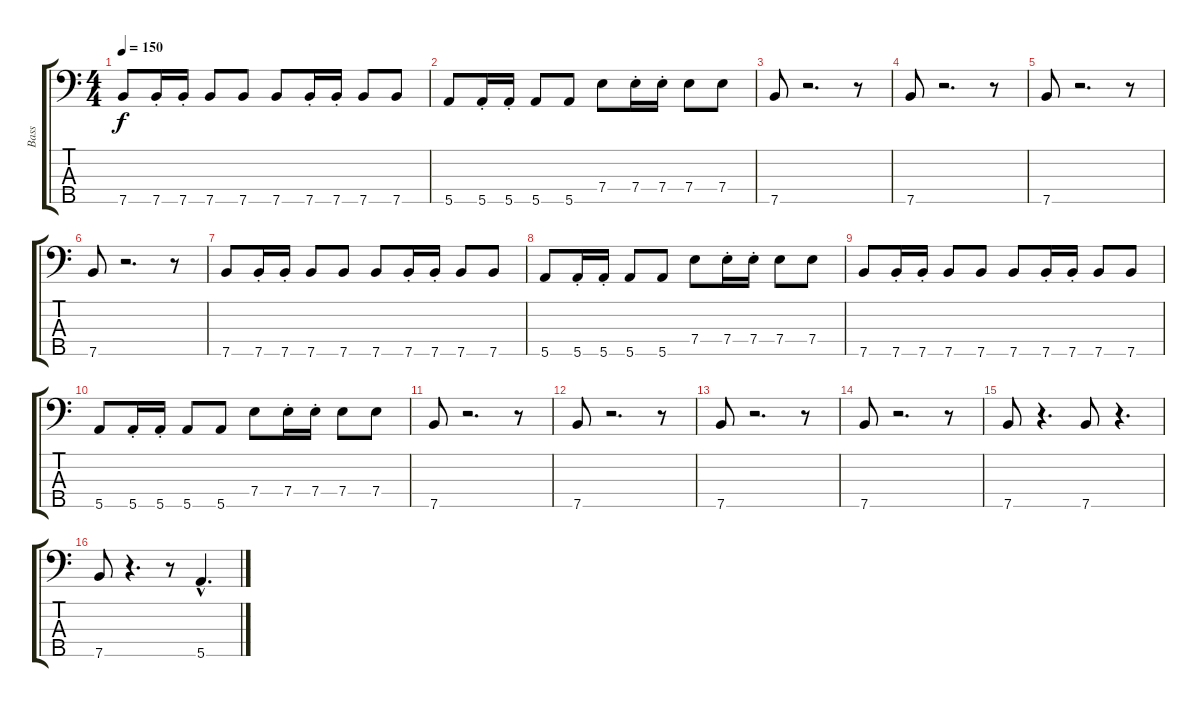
\track ("Bass" "Bass") {instrument electricbassfinger}
\staff {score tabs}
\tuning (C3 G2 D2 A1 E1) {hide}
\ts (4 4)
\tempo 150
\clef f4
\ks c
7.5.8{dy f} 7.5{st}.16 7.5{st}.16 7.5.8 7.5.8 7.5.8 7.5{st}.16 7.5{st}.16 7.5.8 7.5.8 |
5.5.8 5.5{st}.16 5.5{st}.16 5.5.8 5.5.8 7.4.8 7.4{st}.16 7.4{st}.16 7.4.8 7.4.8 |
7.5.8 r.2{d} r.8 |
7.5.8 r.2{d} r.8 |
7.5.8 r.2{d} r.8 |
7.5.8 r.2{d} r.8 |
7.5.8 7.5{st}.16 7.5{st}.16 7.5.8 7.5.8 7.5.8 7.5{st}.16 7.5{st}.16 7.5.8 7.5.8 |
5.5.8 5.5{st}.16 5.5{st}.16 5.5.8 5.5.8 7.4.8 7.4{st}.16 7.4{st}.16 7.4.8 7.4.8 |
7.5.8 7.5{st}.16 7.5{st}.16 7.5.8 7.5.8 7.5.8 7.5{st}.16 7.5{st}.16 7.5.8 7.5.8 |
5.5.8 5.5{st}.16 5.5{st}.16 5.5.8 5.5.8 7.4.8 7.4{st}.16 7.4{st}.16 7.4.8 7.4.8 |
7.5.8 r.2{d} r.8 |
7.5.8 r.2{d} r.8 |
7.5.8 r.2{d} r.8 |
7.5.8 r.2{d} r.8 |
7.5.8 r.4{d} 7.5.8 r.4{d} |
7.5.8 r.4{d} r.8 5.5{hac}.4{d}
